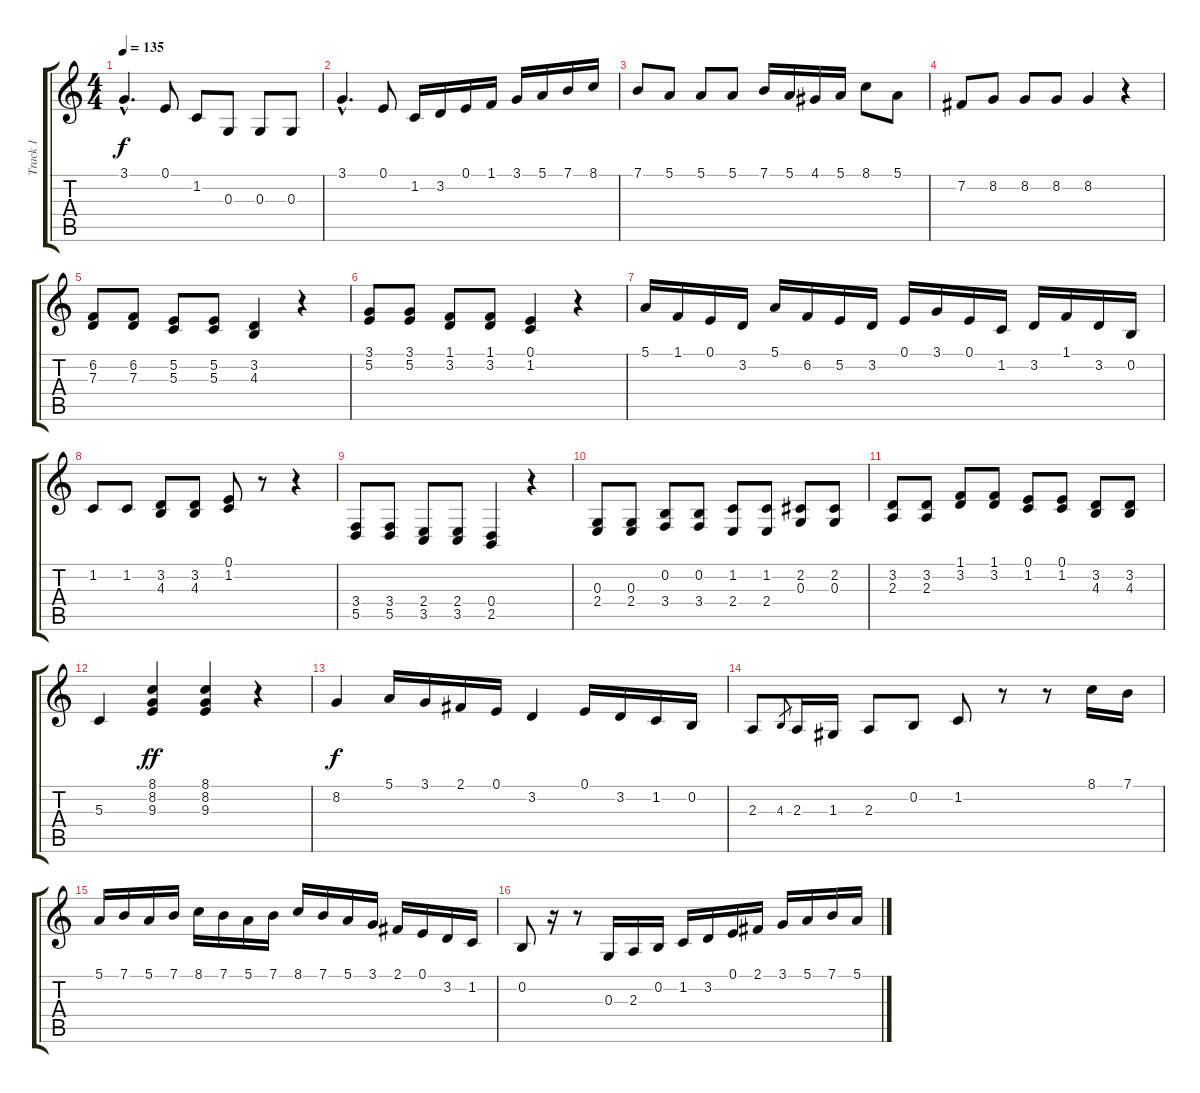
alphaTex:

\track ("Track 1" "Track 1") {instrument acousticgrandpiano}
\staff {score tabs}
\tuning (E4 B3 G3 D3 A2 D2) {hide}
\ts (4 4)
\tempo 135
\clef g2
\ks c
3.1{hac}.4{d dy f instrument acousticgrandpiano} 0.1.8 1.2.8 0.3.8 0.3.8 0.3.8 |
3.1{hac}.4{d} 0.1.8 1.2.16 3.2.16 0.1.16 1.1.16 3.1.16 5.1.16 7.1.16 8.1.16 |
7.1.8 5.1.8 5.1.8 5.1.8 7.1.16 5.1.16 4.1.16 5.1.16 8.1.8 5.1.8 |
7.2.8 8.2.8 8.2.8 8.2.8 8.2.4 r.4 |
(6.2 7.3).8 (6.2 7.3).8 (5.2 5.3).8 (5.2 5.3).8 (3.2 4.3).4 r.4 |
(3.1 5.2).8 (3.1 5.2).8 (1.1 3.2).8 (1.1 3.2).8 (0.1 1.2).4 r.4 |
5.1.16 1.1.16 0.1.16 3.2.16 5.1.16 6.2.16 5.2.16 3.2.16 0.1.16 3.1.16 0.1.16 1.2.16 3.2.16 1.1.16 3.2.16 0.2.16 |
1.2.8 1.2.8 (3.2 4.3).8 (3.2 4.3).8 (0.1 1.2).8 r.8 r.4 |
(3.4 5.5).8 (3.4 5.5).8 (2.4 3.5).8 (2.4 3.5).8 (0.4 2.5).4 r.4 |
(0.3 2.4).8 (0.3 2.4).8 (0.2 3.4).8 (0.2 3.4).8 (1.2 2.4).8 (1.2 2.4).8 (2.2 0.3).8 (2.2 0.3).8 |
(3.2 2.3).8 (3.2 2.3).8 (1.1 3.2).8 (1.1 3.2).8 (0.1 1.2).8 (0.1 1.2).8 (3.2 4.3).8 (3.2 4.3).8 |
5.3.4 (8.1 8.2 9.3).4{dy ff} (8.1 8.2 9.3).4 r.4 |
8.2.4{dy f} 5.1.16 3.1.16 2.1.16 0.1.16 3.2.4 0.1.16 3.2.16 1.2.16 0.2.16 |
2.3.8 4.3.8{gr} 2.3.16 1.3.16 2.3.8 0.2.8 1.2.8 r.8 r.8 8.1.16 7.1.16 |
5.1.16 7.1.16 5.1.16 7.1.16 8.1.16 7.1.16 5.1.16 7.1.16 8.1.16 7.1.16 5.1.16 3.1.16 2.1.16 0.1.16 3.2.16 1.2.16 |
0.2.8 r.16 r.8 0.3.16 2.3.16 0.2.16 1.2.16 3.2.16 0.1.16 2.1.16 3.1.16 5.1.16 7.1.16 5.1.16
